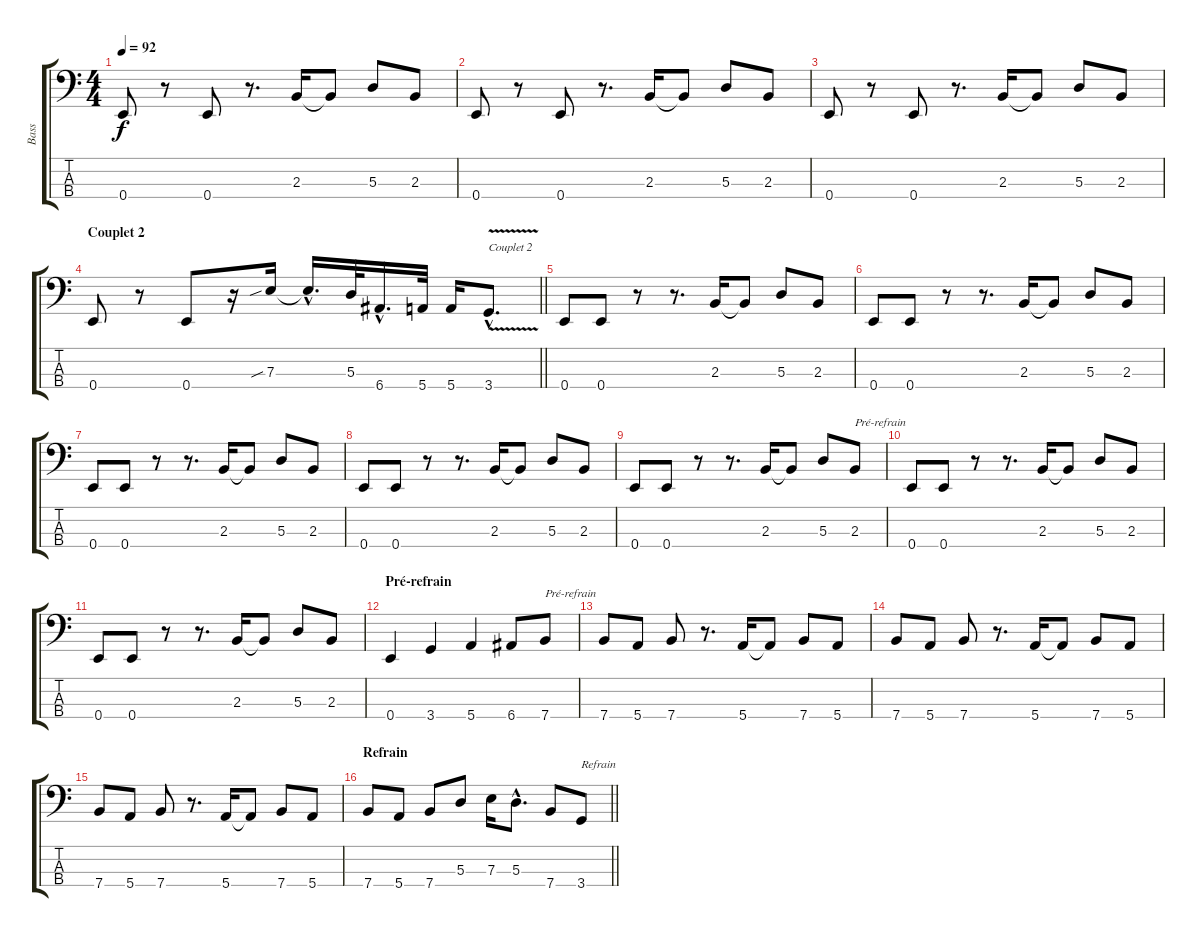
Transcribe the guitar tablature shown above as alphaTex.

\track ("Bass" "Bass") {instrument electricbassfinger}
\staff {score tabs}
\tuning (G2 D2 A1 E1) {hide}
\ts (4 4)
\tempo 92
\clef f4
\ks c
0.4.8{dy f} r.8 0.4.8 r.8{d} 2.3.16 2.3{t}.8 5.3.8 2.3.8 |
0.4.8 r.8 0.4.8 r.8{d} 2.3.16 2.3{t}.8 5.3.8 2.3.8 |
0.4.8 r.8 0.4.8 r.8{d} 2.3.16 2.3{t}.8 5.3.8 2.3.8 |
\section ("" "Couplet 2")
\barLineRight lightlight
0.4.8 r.8 0.4.8 r.16 7.3{sib}.16 7.3{hac t}.16{d} 5.3.32 6.4{hac}.16{d} 5.4.32 5.4.16 3.4{v hac}.8{d txt "Couplet 2"} |
0.4.8 0.4.8 r.8 r.8{d} 2.3.16 2.3{t}.8 5.3.8 2.3.8 |
0.4.8 0.4.8 r.8 r.8{d} 2.3.16 2.3{t}.8 5.3.8 2.3.8 |
0.4.8 0.4.8 r.8 r.8{d} 2.3.16 2.3{t}.8 5.3.8 2.3.8 |
0.4.8 0.4.8 r.8 r.8{d} 2.3.16 2.3{t}.8 5.3.8 2.3.8 |
0.4.8 0.4.8 r.8 r.8{d} 2.3.16 2.3{t}.8 5.3.8 2.3.8{txt "Pré-refrain"} |
0.4.8 0.4.8 r.8 r.8{d} 2.3.16 2.3{t}.8 5.3.8 2.3.8 |
0.4.8 0.4.8 r.8 r.8{d} 2.3.16 2.3{t}.8 5.3.8 2.3.8 |
\section ("" "Pré-refrain")
0.4.4 3.4.4 5.4.4 6.4.8 7.4.8{txt "Pré-refrain"} |
7.4.8 5.4.8 7.4.8 r.8{d} 5.4.16 5.4{t}.8 7.4.8 5.4.8 |
7.4.8 5.4.8 7.4.8 r.8{d} 5.4.16 5.4{t}.8 7.4.8 5.4.8 |
7.4.8 5.4.8 7.4.8 r.8{d} 5.4.16 5.4{t}.8 7.4.8 5.4.8 |
\section ("" "Refrain")
\barLineRight lightlight
7.4.8 5.4.8 7.4.8 5.3.8 7.3.16 5.3{hac}.8{d} 7.4.8 3.4.8{txt "Refrain"}
